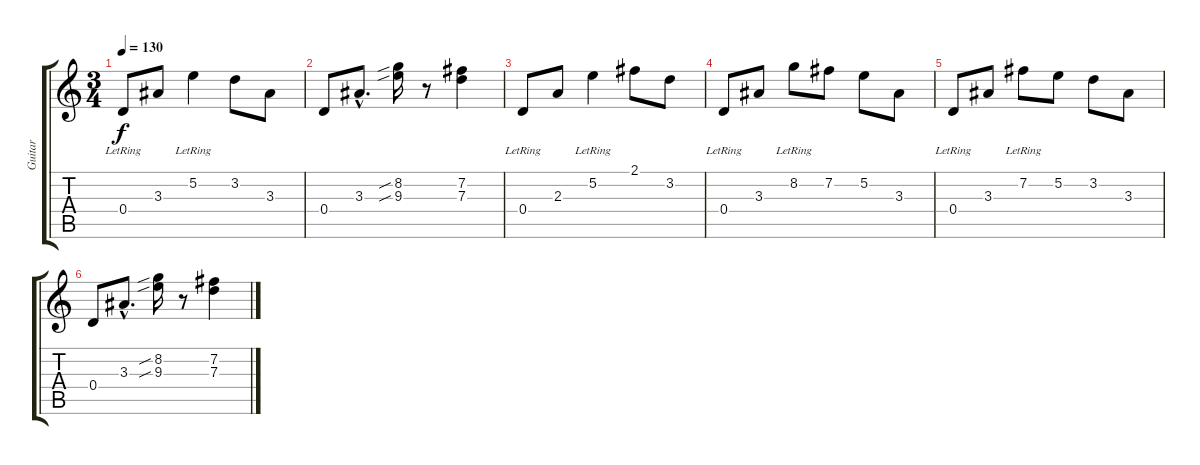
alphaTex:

\track ("Guitar" "Guitar") {instrument acousticguitarsteel}
\staff {score tabs}
\tuning (E4 B3 G3 D3 A2 E2) {hide}
\ts (3 4)
\tempo 130
\clef g2
\ks c
0.4{lr}.8{dy f} 3.3.8 5.2{lr}.4 3.2.8 3.3.8 |
0.4.8 3.3{hac}.8{d} (8.2{sib} 9.3{sib}).16 r.8 (7.2 7.3).4 |
0.4{lr}.8{volume 4} 2.3.8 5.2{lr}.4 2.1.8 3.2.8 |
0.4{lr}.8 3.3.8 8.2{lr}.8 7.2.8 5.2.8 3.3.8 |
0.4{lr}.8 3.3.8 7.2{lr}.8 5.2.8 3.2.8 3.3.8 |
0.4.8 3.3{hac}.8{d} (8.2{sib} 9.3{sib}).16 r.8 (7.2 7.3).4
